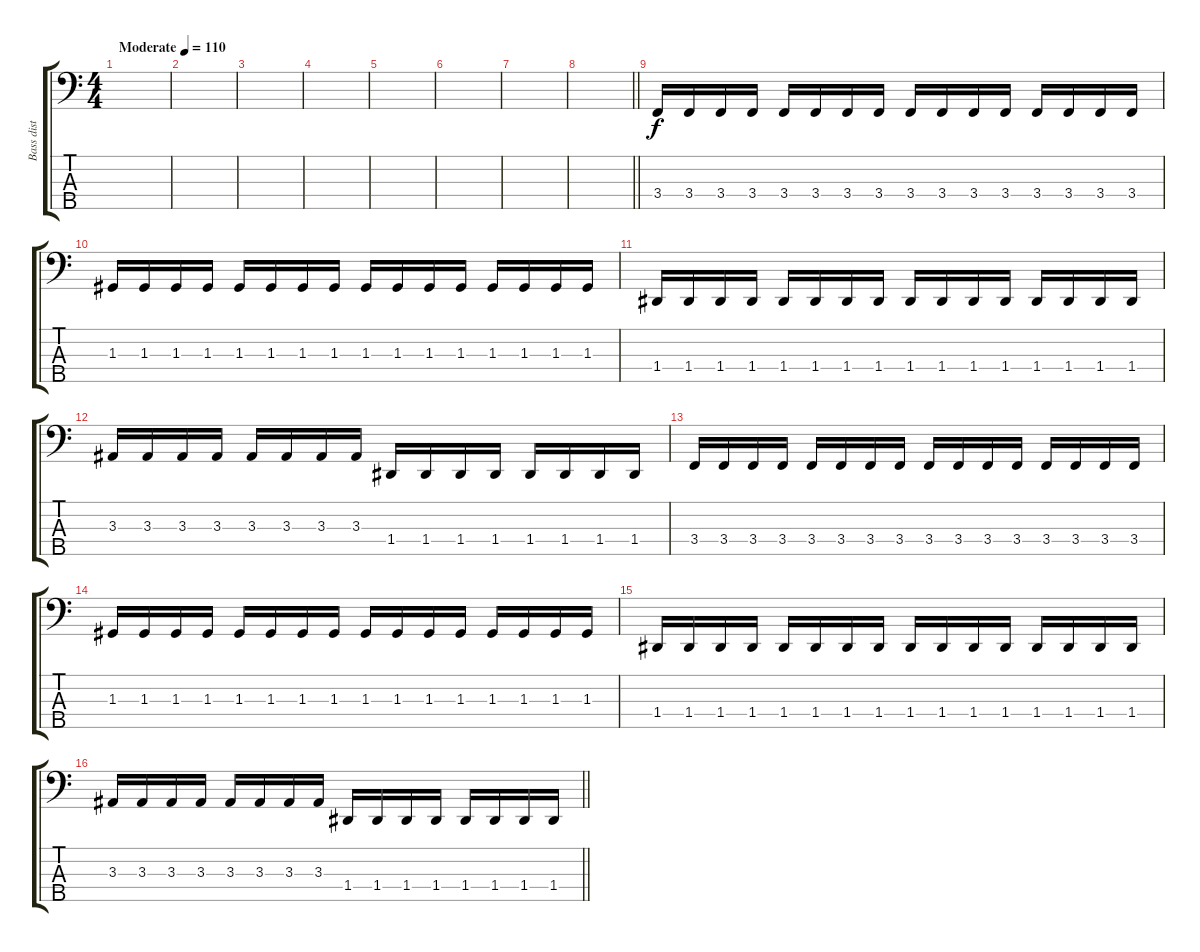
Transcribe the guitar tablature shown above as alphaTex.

\track ("Bass dist" "Bass dist") {instrument overdrivenguitar}
\staff {score tabs}
\tuning (F2 C2 G1 D1 A0) {hide}
\ts (4 4)
\tempo (110 "Moderate")
\clef f4
\ks c
|
|
|
|
|
|
|
\barLineRight lightlight
|
\section ("" "")
3.4.16 3.4.16 3.4.16 3.4.16 3.4.16 3.4.16 3.4.16 3.4.16 3.4.16 3.4.16 3.4.16 3.4.16 3.4.16 3.4.16 3.4.16 3.4.16 |
1.3.16 1.3.16 1.3.16 1.3.16 1.3.16 1.3.16 1.3.16 1.3.16 1.3.16 1.3.16 1.3.16 1.3.16 1.3.16 1.3.16 1.3.16 1.3.16 |
1.4.16 1.4.16 1.4.16 1.4.16 1.4.16 1.4.16 1.4.16 1.4.16 1.4.16 1.4.16 1.4.16 1.4.16 1.4.16 1.4.16 1.4.16 1.4.16 |
3.3.16 3.3.16 3.3.16 3.3.16 3.3.16 3.3.16 3.3.16 3.3.16 1.4.16 1.4.16 1.4.16 1.4.16 1.4.16 1.4.16 1.4.16 1.4.16 |
3.4.16 3.4.16 3.4.16 3.4.16 3.4.16 3.4.16 3.4.16 3.4.16 3.4.16 3.4.16 3.4.16 3.4.16 3.4.16 3.4.16 3.4.16 3.4.16 |
1.3.16 1.3.16 1.3.16 1.3.16 1.3.16 1.3.16 1.3.16 1.3.16 1.3.16 1.3.16 1.3.16 1.3.16 1.3.16 1.3.16 1.3.16 1.3.16 |
1.4.16 1.4.16 1.4.16 1.4.16 1.4.16 1.4.16 1.4.16 1.4.16 1.4.16 1.4.16 1.4.16 1.4.16 1.4.16 1.4.16 1.4.16 1.4.16 |
\barLineRight lightlight
3.3.16 3.3.16 3.3.16 3.3.16 3.3.16 3.3.16 3.3.16 3.3.16 1.4.16 1.4.16 1.4.16 1.4.16 1.4.16 1.4.16 1.4.16 1.4.16
